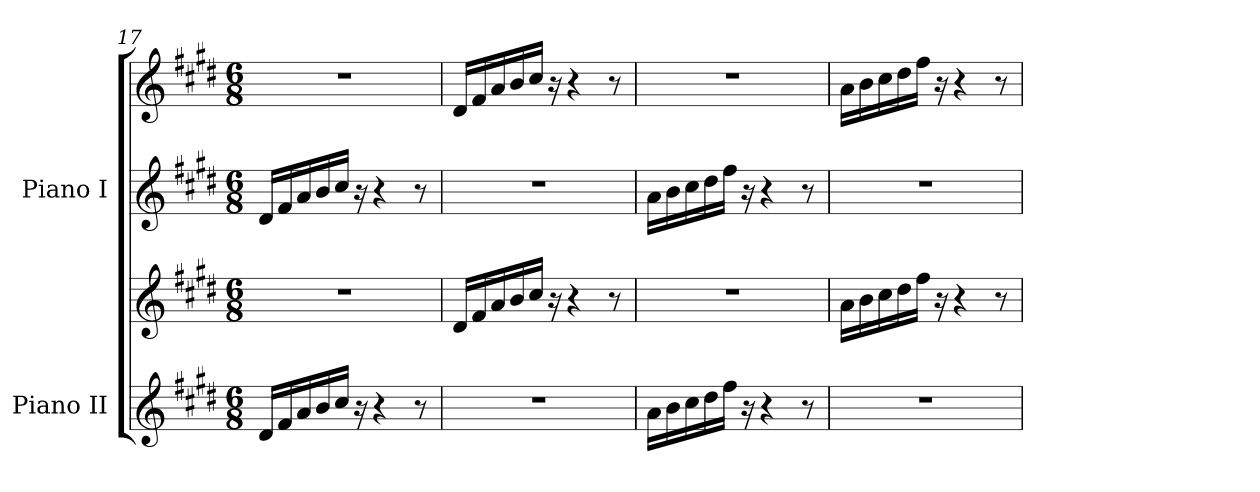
**kern	**kern	**kern	**kern
*part2	*part2	*part1	*part1
*staff4	*staff3	*staff2	*staff1
*I"Piano II	*	*I"Piano I	*
*I'Pno. II	*	*I'Pno. I	*
*clefG2	*clefG2	*clefG2	*clefG2
*k[f#c#g#d#]	*k[f#c#g#d#]	*k[f#c#g#d#]	*k[f#c#g#d#]
*M6/8	*M6/8	*M6/8	*M6/8
=17	=17	=17	=17
16d#!/LL	2.r	16d#/LL	2.r
16f#!/	.	16f#/	.
16a!/	.	16a/	.
16b!/	.	16b/	.
16cc#!/JJ	.	16cc#/JJ	.
16r	.	16r	.
4r	.	4r	.
8r	.	8r	.
=18	=18	=18	=18
2.r	16d#!/LL	2.r	16d#/LL
.	16f#!/	.	16f#/
.	16a!/	.	16a/
.	16b!/	.	16b/
.	16cc#!/JJ	.	16cc#/JJ
.	16r	.	16r
.	4r	.	4r
.	8r	.	8r
=19	=19	=19	=19
16a!\LL	2.r	16a\LL	2.r
16b!\	.	16b\	.
16cc#!\	.	16cc#\	.
16dd#!\	.	16dd#\	.
16ff#!\JJ	.	16ff#\JJ	.
16r	.	16r	.
4r	.	4r	.
8r	.	8r	.
!!LO:PB:g=z
=20	=20	=20	=20
2.r	16a!\LL	2.r	16a\LL
.	16b!\	.	16b\
.	16cc#!\	.	16cc#\
.	16dd#!\	.	16dd#\
.	16ff#!\JJ	.	16ff#\JJ
.	16r	.	16r
.	4r	.	4r
.	8r	.	8r
=	=	=	=
*-	*-	*-	*-
